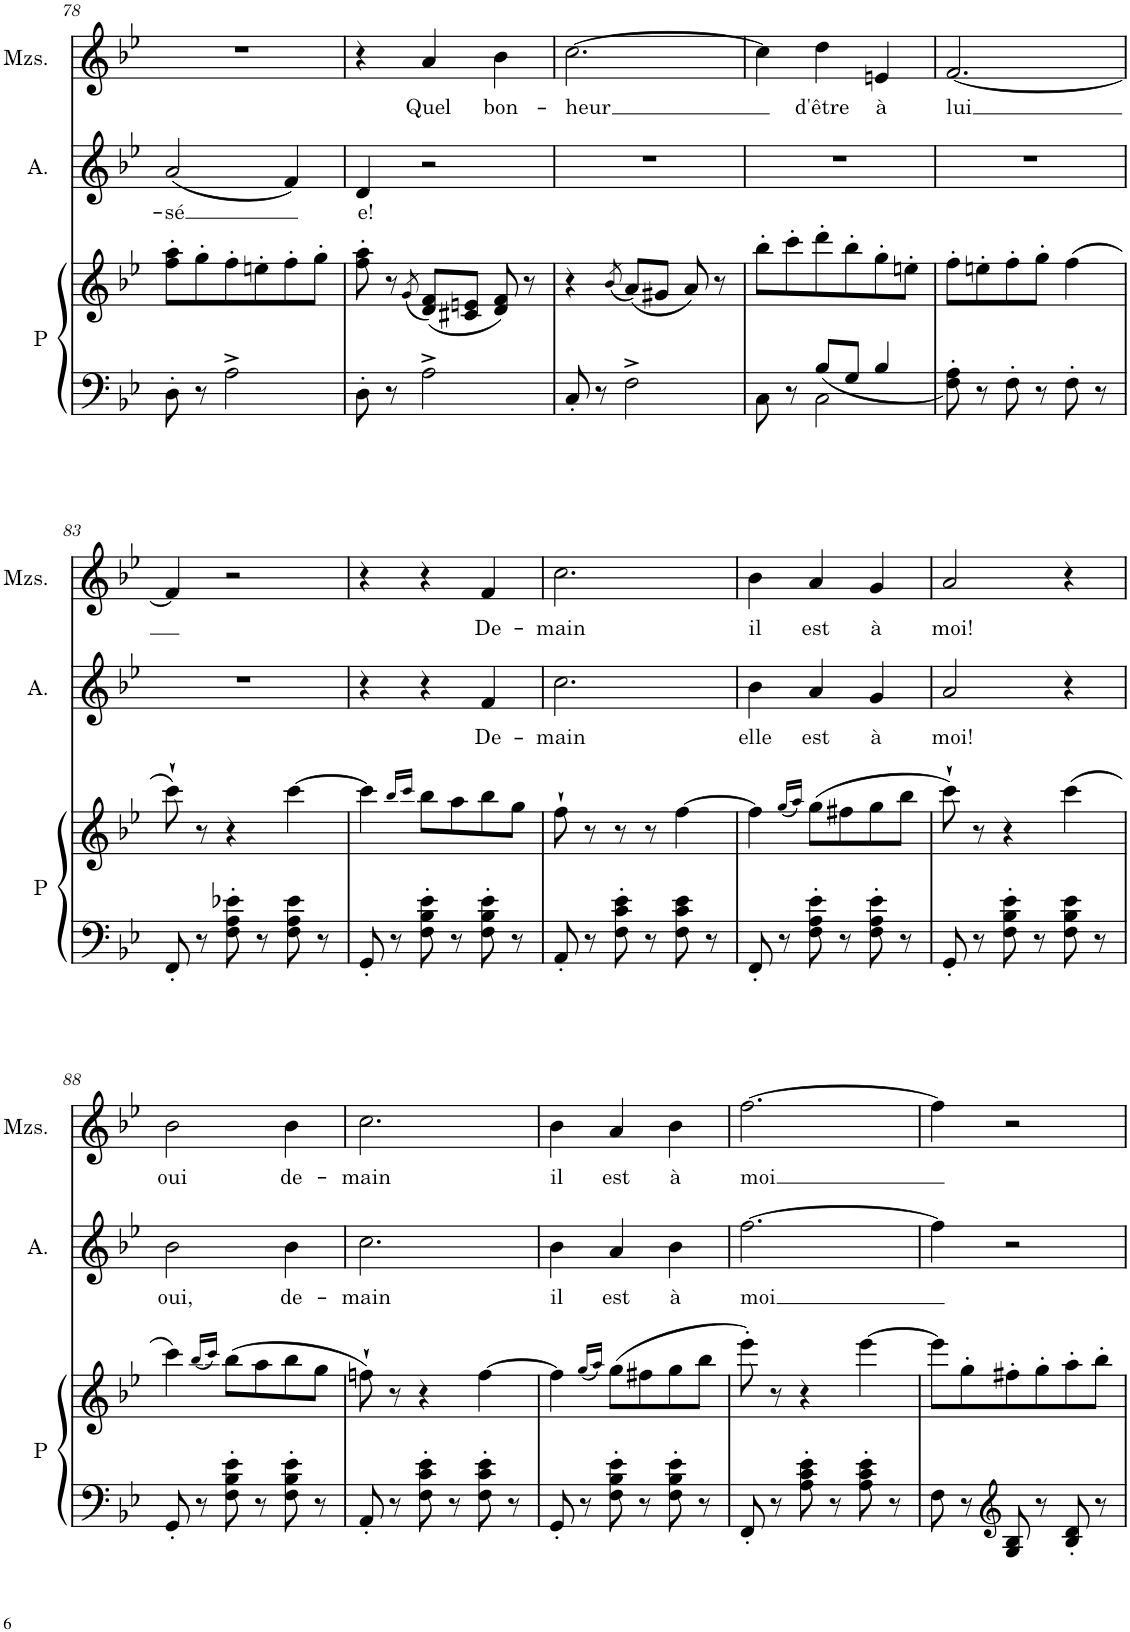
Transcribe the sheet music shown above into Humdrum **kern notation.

**kern	**kern	**kern	**text	**kern	**text
*part3	*part3	*part2	*part2	*part1	*part1
*staff4	*staff3	*staff2	*staff2	*staff1	*staff1
*I"Piano	*	*I"Alto	*	*I"Mezzo-soprano	*
*I'P	*	*I'A.	*	*I'Mzs.	*
!!LO:PB:g=z
*clefF4	*clefF4	*clefG2	*	*clefG2	*
*k[b-e-]	*k[b-e-]	*k[b-e-]	*	*k[b-e-]	*
*M3/4	*M3/4	*M3/4	*	*M3/4	*
=78	=78	=78	=78	=78	=78
!	!	!	!LO:LY:b	!	!
8D'\	8ff\' 8aa\'L	(2a/	-sé	2.r	.
8r	8gg'\	.	.	.	.
2A^\	8ff'\	.	.	.	.
.	8een'\	.	.	.	.
.	8ff'\	4f/)	.	.	.
.	8gg'\J	.	.	.	.
=79	=79	=79	=79	=79	=79
!	!	!	!LO:LY:b	!	!
8D'\	8ff\' 8aa\'	4d/	e!	4r	.
8r	8r	.	.	.	.
.	(8qg/	.	.	.	.
!	!	!	!	!	!LO:LY:b
2A^\	(8d/ 8f/L)	2r	.	4a/	Quel
.	8c#X/ 8en/J	.	.	.	.
!	!	!	!	!	!LO:LY:b
.	8d/ 8f/)	.	.	4b-\	bon-
.	8r	.	.	.	.
=80	=80	=80	=80	=80	=80
!	!	!	!	!	!LO:LY:b
8C'/	4r	2.r	.	[2.cc\	-heur
8r	.	.	.	.	.
.	(8qb-/	.	.	.	.
2F^\	(8a/L)	.	.	.	.
.	8g#X/J	.	.	.	.
.	8a/)	.	.	.	.
.	8r	.	.	.	.
=81	=81	=81	=81	=81	=81
*^	*	*	*	*	*
8ryy	8C\	8bb-'\L	2.r	.	4cc\]	.
8r	8ryy	8ccc'\	.	.	.	.
!	!	!	!	!	!	!LO:LY:b
8B-/L	2C\	8ddd'\	.	.	4dd\	d'être
8G/J	.	8bb-'\	.	.	.	.
!	!	!	!	!	!	!LO:LY:b
4B-/	.	8gg'\	.	.	4en/	à
.	.	8een'\J	.	.	.	.
*v	*v	*	*	*	*	*
=82	=82	=82	=82	=82	=82
!	!	!	!	!	!LO:LY:b
8F\' 8A\'	8ff'\L	2.r	.	[2.f/	lui
8r	8een'\	.	.	.	.
8F'\	8ff'\	.	.	.	.
8r	8gg'\J	.	.	.	.
8F'\	(4ff\	.	.	.	.
8r	.	.	.	.	.
!!LO:LB:g=z
=83	=83	=83	=83	=83	=83
8FF'/	8ccc`\)	2.r	.	4f/]	.
8r	8r	.	.	.	.
8F\' 8A\' 8e-X\'	4r	.	.	2r	.
8r	.	.	.	.	.
8F\ 8A\ 8e-\	[4ccc\	.	.	.	.
8r	.	.	.	.	.
=84	=84	=84	=84	=84	=84
8GG'/	4ccc\]	4r	.	4r	.
8r	.	.	.	.	.
.	16qbb-/LL	.	.	.	.
.	16qccc/JJ	.	.	.	.
8F\' 8B-\' 8e-\'	8bb-\L	4r	.	4r	.
8r	8aa\	.	.	.	.
!	!	!	!LO:LY:b	!	!LO:LY:b
8F\' 8B-\' 8e-\'	8bb-\	4f/	De-	4f/	De-
8r	8gg\J	.	.	.	.
=85	=85	=85	=85	=85	=85
!	!	!	!LO:LY:b	!	!LO:LY:b
8AA'/	8ff`\	2.cc\	-main	2.cc\	-main
8r	8r	.	.	.	.
8F\' 8c\' 8e-\'	8r	.	.	.	.
8r	8r	.	.	.	.
8F\ 8c\ 8e-\	[4ff\	.	.	.	.
8r	.	.	.	.	.
=86	=86	=86	=86	=86	=86
!	!	!	!LO:LY:b	!	!LO:LY:b
8FF'/	4ff\]	4b-\	elle	4b-\	il
8r	.	.	.	.	.
.	(16qgg/LL	.	.	.	.
.	16qaa/JJ)	.	.	.	.
!	!	!	!LO:LY:b	!	!LO:LY:b
8F\' 8A\' 8e-\'	(>8gg\L	4a/	est	4a/	est
8r	8ff#X\	.	.	.	.
!	!	!	!LO:LY:b	!	!LO:LY:b
8F\' 8A\' 8e-\'	8gg\	4g/	à	4g/	à
8r	8bb-\J	.	.	.	.
=87	=87	=87	=87	=87	=87
!	!	!	!LO:LY:b	!	!LO:LY:b
8GG'/	8ccc`\)	2a/	moi!	2a/	moi!
8r	8r	.	.	.	.
8F\' 8B-\' 8e-\'	4r	.	.	.	.
8r	.	.	.	.	.
8F\ 8B-\ 8e-\	(4ccc\	4r	.	4r	.
8r	.	.	.	.	.
!!LO:LB:g=z
=88	=88	=88	=88	=88	=88
!	!	!	!LO:LY:b	!	!LO:LY:b
8GG'/	4ccc\)	2b-\	oui,	2b-\	oui
8r	.	.	.	.	.
.	(16qbb-/LL	.	.	.	.
.	16qccc/JJ)	.	.	.	.
8F\' 8B-\' 8e-\'	(>8bb-\L	.	.	.	.
8r	8aa\	.	.	.	.
!	!	!	!LO:LY:b	!	!LO:LY:b
8F\' 8B-\' 8e-\'	8bb-\	4b-\	de-	4b-\	de-
8r	8gg\J	.	.	.	.
=89	=89	=89	=89	=89	=89
!	!	!	!LO:LY:b	!	!LO:LY:b
8AA'/	8ffn`\)	2.cc\	-main	2.cc\	-main
8r	8r	.	.	.	.
8F\' 8c\' 8e-\'	4r	.	.	.	.
8r	.	.	.	.	.
8F\' 8c\' 8e-\'	[4ff\	.	.	.	.
8r	.	.	.	.	.
=90	=90	=90	=90	=90	=90
!	!	!	!LO:LY:b	!	!LO:LY:b
8GG'/	4ff\]	4b-\	il	4b-\	il
8r	.	.	.	.	.
.	(16qgg/LL	.	.	.	.
.	16qaa/JJ)	.	.	.	.
!	!	!	!LO:LY:b	!	!LO:LY:b
8F\' 8B-\' 8e-\'	(>8gg\L	4a/	est	4a/	est
8r	8ff#X\	.	.	.	.
!	!	!	!LO:LY:b	!	!LO:LY:b
8F\' 8B-\' 8e-\'	8gg\	4b-\	à	4b-\	à
8r	8bb-\J	.	.	.	.
=91	=91	=91	=91	=91	=91
!	!	!	!LO:LY:b	!	!LO:LY:b
8FF'/	8eee-'\)	[2.ff\	moi	[2.ff\	moi
8r	8r	.	.	.	.
8A\' 8c\' 8e-\'	4r	.	.	.	.
8r	.	.	.	.	.
8A\' 8c\' 8e-\'	[4eee-\	.	.	.	.
8r	.	.	.	.	.
=92	=92	=92	=92	=92	=92
8F\	8eee-\L]	4ff\]	.	4ff\]	.
8r	8gg'\	.	.	.	.
*clefG2	*	*	*	*	*
8G/ 8B-/	8ff#X'\	2r	.	2r	.
8r	8gg'\	.	.	.	.
8B-/' 8d/'	8aa'\	.	.	.	.
8r	8bb-'\J	.	.	.	.
=	=	=	=	=	=
*-	*-	*-	*-	*-	*-
